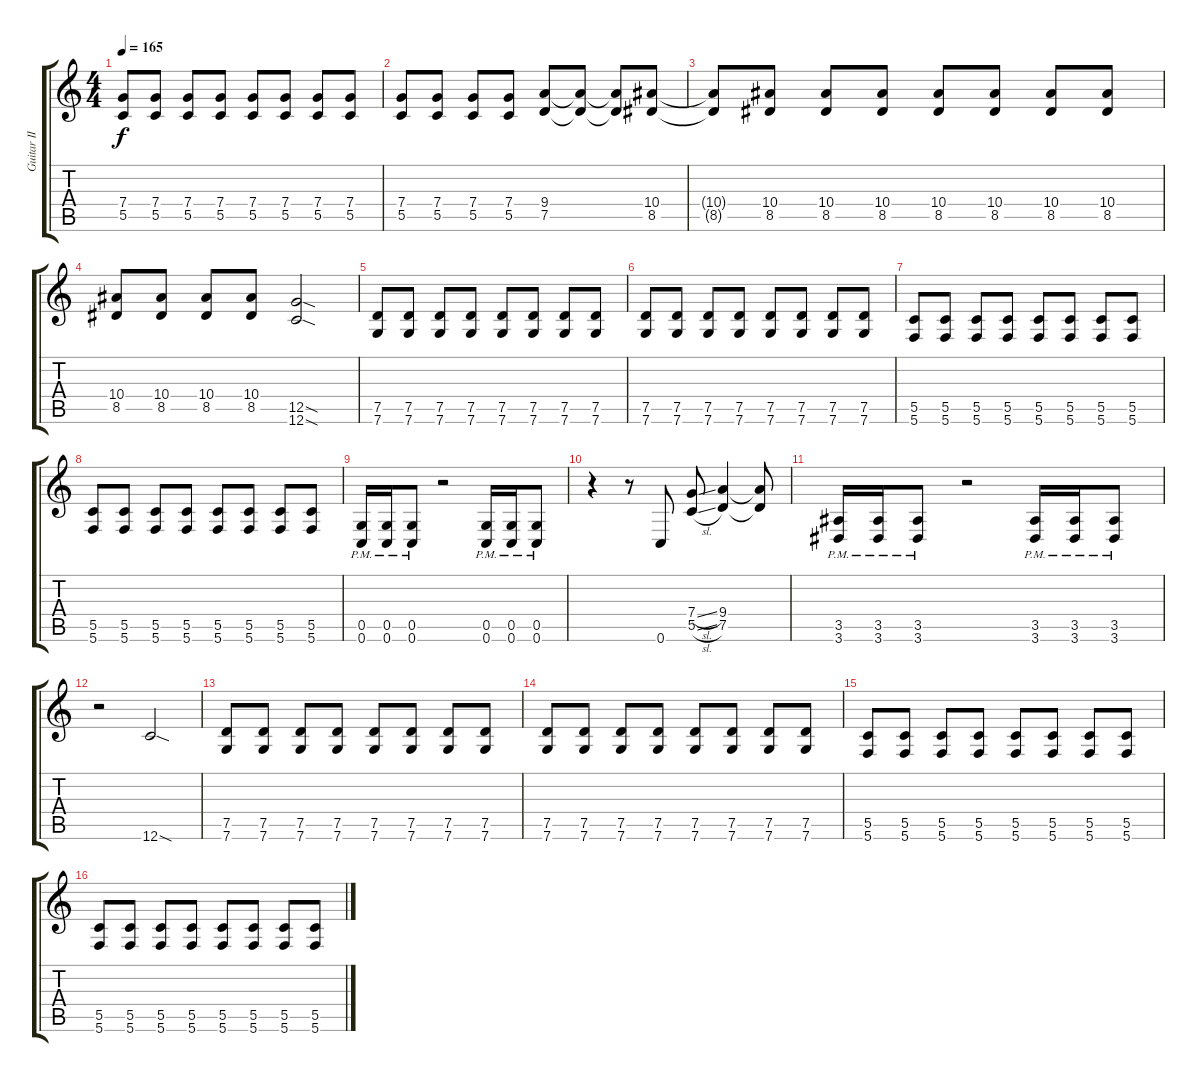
\track ("Guitar II" "Guitar II") {instrument distortionguitar}
\staff {score tabs}
\tuning (D4 A3 F3 C3 G2 C2) {hide}
\ts (4 4)
\tempo 165
\clef g2
\ks c
(7.4 5.5).8{dy f} (7.4 5.5).8 (7.4 5.5).8 (7.4 5.5).8 (7.4 5.5).8 (7.4 5.5).8 (7.4 5.5).8 (7.4 5.5).8 |
(7.4 5.5).8 (7.4 5.5).8 (7.4 5.5).8 (7.4 5.5).8 (9.4 7.5).8 (9.4{t} 7.5{t}).8 (9.4{t} 7.5{t}).8 (10.4 8.5).8 |
(10.4{t} 8.5{t}).8 (10.4 8.5).8 (10.4 8.5).8 (10.4 8.5).8 (10.4 8.5).8 (10.4 8.5).8 (10.4 8.5).8 (10.4 8.5).8 |
(10.4 8.5).8 (10.4 8.5).8 (10.4 8.5).8 (10.4 8.5).8 (12.5{sod} 12.6{sod}).2 |
(7.5 7.6).8 (7.5 7.6).8 (7.5 7.6).8 (7.5 7.6).8 (7.5 7.6).8 (7.5 7.6).8 (7.5 7.6).8 (7.5 7.6).8 |
(7.5 7.6).8 (7.5 7.6).8 (7.5 7.6).8 (7.5 7.6).8 (7.5 7.6).8 (7.5 7.6).8 (7.5 7.6).8 (7.5 7.6).8 |
(5.5 5.6).8 (5.5 5.6).8 (5.5 5.6).8 (5.5 5.6).8 (5.5 5.6).8 (5.5 5.6).8 (5.5 5.6).8 (5.5 5.6).8 |
(5.5 5.6).8 (5.5 5.6).8 (5.5 5.6).8 (5.5 5.6).8 (5.5 5.6).8 (5.5 5.6).8 (5.5 5.6).8 (5.5 5.6).8 |
(0.5 0.6{pm}).16 (0.5 0.6{pm}).16 (0.5 0.6{pm}).8 r.2 (0.5 0.6{pm}).16 (0.5 0.6{pm}).16 (0.5 0.6{pm}).8 |
r.4 r.8 0.6.8 (7.4{sl} 5.5{sl}).8 (9.4 7.5).4 (9.4{t} 7.5{t}).8 |
(3.5 3.6{pm}).16 (3.5 3.6{pm}).16 (3.5 3.6{pm}).8 r.2 (3.5 3.6{pm}).16 (3.5 3.6{pm}).16 (3.5 3.6{pm}).8 |
r.2 12.6{sod}.2 |
(7.5 7.6).8 (7.5 7.6).8 (7.5 7.6).8 (7.5 7.6).8 (7.5 7.6).8 (7.5 7.6).8 (7.5 7.6).8 (7.5 7.6).8 |
(7.5 7.6).8 (7.5 7.6).8 (7.5 7.6).8 (7.5 7.6).8 (7.5 7.6).8 (7.5 7.6).8 (7.5 7.6).8 (7.5 7.6).8 |
(5.5 5.6).8 (5.5 5.6).8 (5.5 5.6).8 (5.5 5.6).8 (5.5 5.6).8 (5.5 5.6).8 (5.5 5.6).8 (5.5 5.6).8 |
(5.5 5.6).8 (5.5 5.6).8 (5.5 5.6).8 (5.5 5.6).8 (5.5 5.6).8 (5.5 5.6).8 (5.5 5.6).8 (5.5 5.6).8
